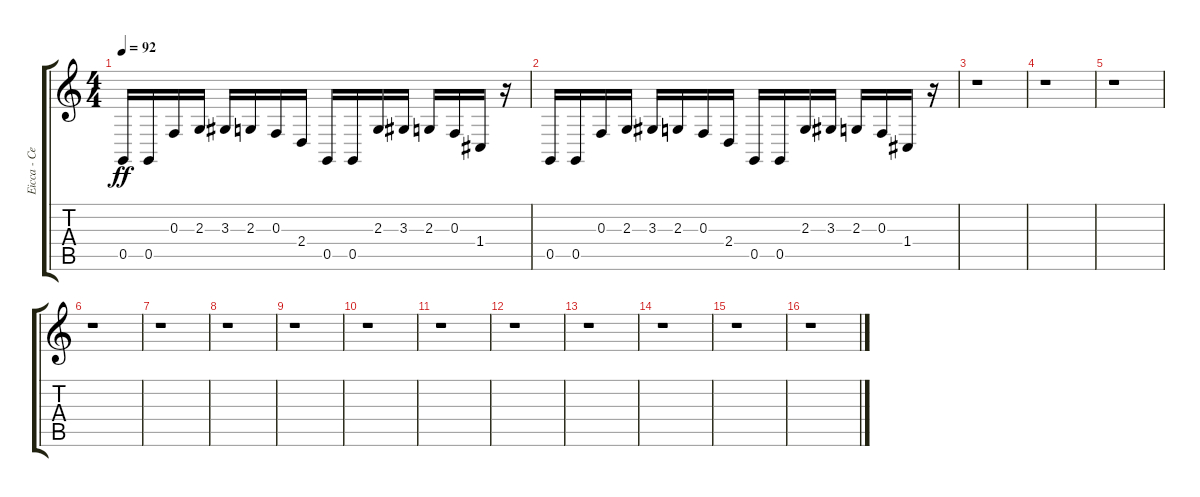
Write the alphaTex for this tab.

\track ("Eicca - Cello" "Eicca - Ce") {instrument cello}
\staff {score tabs}
\tuning (D4 A3 F3 C3 G2 C2) {hide}
\ts (4 4)
\tempo 92
\clef g2
\ks c
0.5.16{dy ff} 0.5.16 0.3.16 2.3.16 3.3.16 2.3.16 0.3.16 2.4.16 0.5.16 0.5.16 2.3.16 3.3.16 2.3.16 0.3.16 1.4.16 r.16 |
0.5.16 0.5.16 0.3.16 2.3.16 3.3.16 2.3.16 0.3.16 2.4.16 0.5.16 0.5.16 2.3.16 3.3.16 2.3.16 0.3.16 1.4.16 r.16 |
r.1{instrument cello} |
r.1 |
r.1 |
r.1 |
r.1 |
r.1 |
r.1 |
r.1 |
r.1 |
r.1 |
r.1 |
r.1 |
r.1 |
r.1
